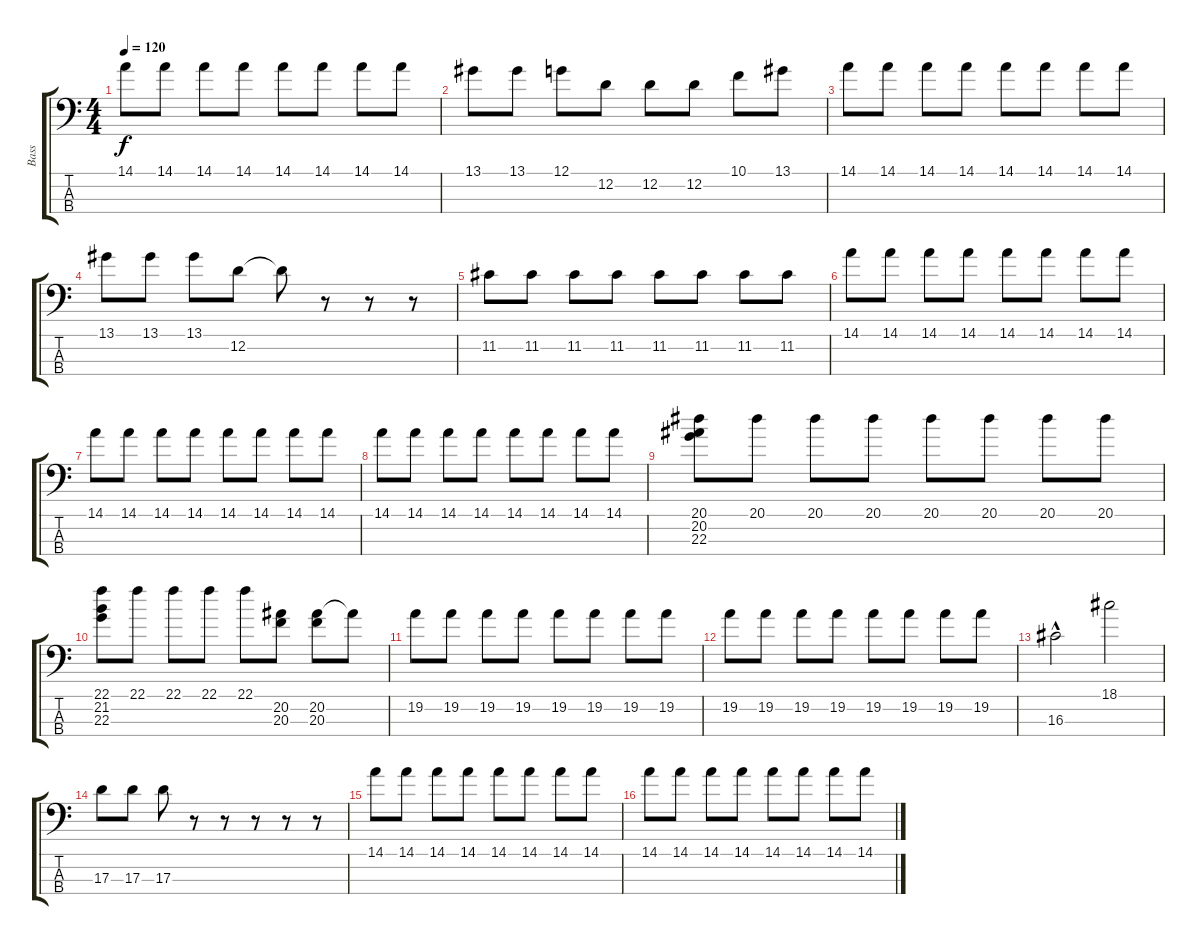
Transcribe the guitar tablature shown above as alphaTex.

\track ("Bass" "Bass") {instrument acousticbass}
\staff {score tabs}
\tuning (G2 D2 A1 E1) {hide}
\ts (4 4)
\tempo 120
\clef f4
\ks c
14.1.8{dy f} 14.1.8 14.1.8 14.1.8 14.1.8 14.1.8 14.1.8 14.1.8 |
13.1.8 13.1.8 12.1.8 12.2.8 12.2.8 12.2.8 10.1.8 13.1.8 |
14.1.8 14.1.8 14.1.8 14.1.8 14.1.8 14.1.8 14.1.8 14.1.8 |
13.1.8 13.1.8 13.1.8 12.2.8 12.2{t}.8 r.8 r.8 r.8 |
11.2.8 11.2.8 11.2.8 11.2.8 11.2.8 11.2.8 11.2.8 11.2.8 |
14.1.8 14.1.8 14.1.8 14.1.8 14.1.8 14.1.8 14.1.8 14.1.8 |
14.1.8 14.1.8 14.1.8 14.1.8 14.1.8 14.1.8 14.1.8 14.1.8 |
14.1.8 14.1.8 14.1.8 14.1.8 14.1.8 14.1.8 14.1.8 14.1.8 |
(20.1 20.2 22.3).8 20.1.8 20.1.8 20.1.8 20.1.8 20.1.8 20.1.8 20.1.8 |
(22.1 21.2 22.3).8 22.1.8 22.1.8 22.1.8 22.1.8 (20.2 20.3).8 (20.2 20.3).8 20.2{t}.8 |
19.2.8 19.2.8 19.2.8 19.2.8 19.2.8 19.2.8 19.2.8 19.2.8 |
19.2.8 19.2.8 19.2.8 19.2.8 19.2.8 19.2.8 19.2.8 19.2.8 |
16.3{hac}.2 18.1.2 |
17.3.8 17.3.8 17.3.8 r.8 r.8 r.8 r.8 r.8 |
14.1.8 14.1.8 14.1.8 14.1.8 14.1.8 14.1.8 14.1.8 14.1.8 |
14.1.8 14.1.8 14.1.8 14.1.8 14.1.8 14.1.8 14.1.8 14.1.8
